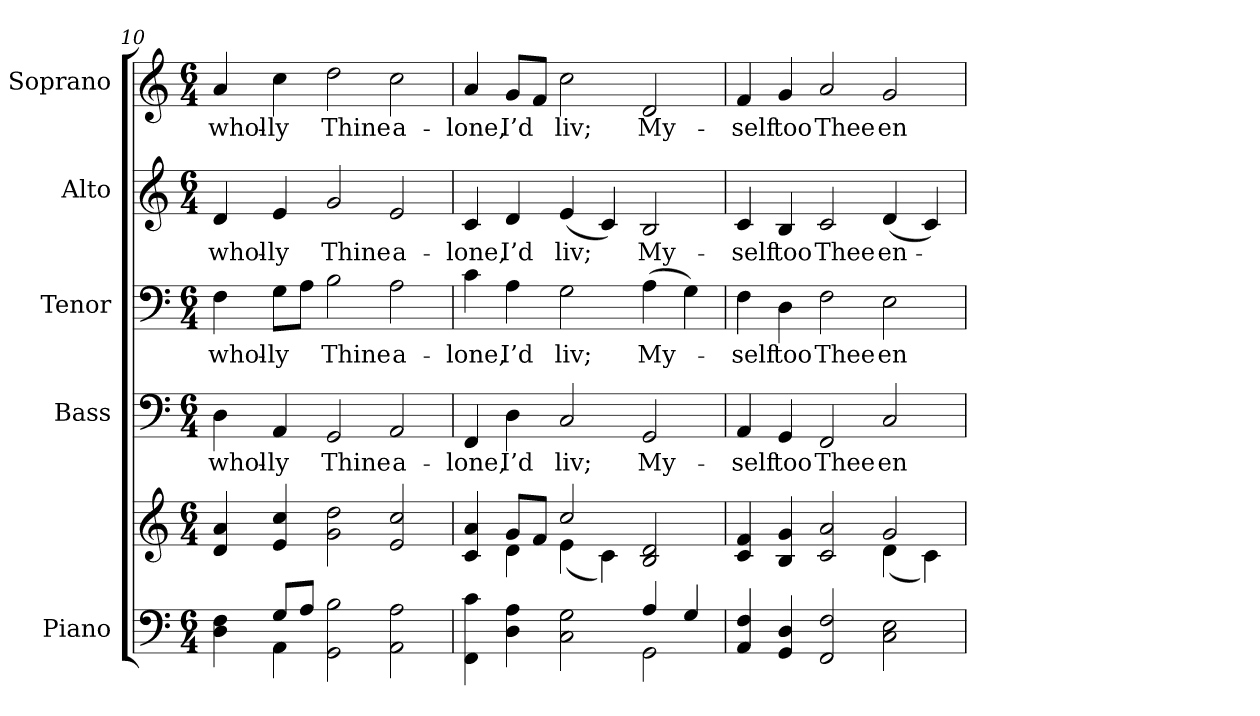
**kern	**kern	**kern	**text	**kern	**text	**kern	**text	**kern	**text
*part5	*part5	*part4	*part4	*part3	*part3	*part2	*part2	*part1	*part1
*staff6	*staff5	*staff4	*staff4	*staff3	*staff3	*staff2	*staff2	*staff1	*staff1
*I"Piano	*	*I"Bass	*	*I"Tenor	*	*I"Alto	*	*I"Soprano	*
*I'Pno.	*	*I'B.	*	*I'T.	*	*I'A.	*	*I'S.	*
!!LO:PB:g=z
*clefF4	*clefG2	*clefF4	*	*clefF4	*	*clefG2	*	*clefG2	*
*k[]	*k[]	*k[]	*	*k[]	*	*k[]	*	*k[]	*
*C:	*C:	*C:	*	*C:	*	*C:	*	*C:	*
*M6/4	*M6/4	*M6/4	*	*M6/4	*	*M6/4	*	*M6/4	*
=10	=10	=10	=10	=10	=10	=10	=10	=10	=10
*^	*	*	*	*	*	*	*	*	*
!	!	!	!	!LO:LY:b:color=#000000	!	!	!	!	!	!
!	!	!	!	!	!	!LO:LY:b:color=#000000	!	!	!	!
!	!	!	!	!	!	!	!	!LO:LY:b:color=#000000	!	!
!	!	!	!	!	!	!	!	!	!	!LO:LY:b:color=#000000
4Di\ 4Fi	4ryy	4di/ 4ai	4Di\	whol-	4Fi\	whol-	4di/	whol-	4ai/	whol-
!	!	!	!	!LO:LY:b:color=#000000	!	!	!	!	!	!
!	!	!	!	!	!	!LO:LY:b:color=#000000	!	!	!	!
!	!	!	!	!	!	!	!	!LO:LY:b:color=#000000	!	!
!	!	!	!	!	!	!	!	!	!	!LO:LY:b:color=#000000
8Gi/L	4AAi\	4ei/ 4cci	4AAi/	-ly	8Gi\L	-ly	4ei/	-ly	4cci\	-ly
8Ai/J	.	.	.	.	8Ai\J	.	.	.	.	.
!	!	!	!	!LO:LY:b:color=#000000	!	!	!	!	!	!
!	!	!	!	!	!	!LO:LY:b:color=#000000	!	!	!	!
!	!	!	!	!	!	!	!	!LO:LY:b:color=#000000	!	!
!	!	!	!	!	!	!	!	!	!	!LO:LY:b:color=#000000
2GGi\ 2Bi	1ryy	2gi\ 2ddi	2GGi/	Thine	2Bi\	Thine	2gi/	Thine	2ddi\	Thine
!	!	!	!	!LO:LY:b:color=#000000	!	!	!	!	!	!
!	!	!	!	!	!	!LO:LY:b:color=#000000	!	!	!	!
!	!	!	!	!	!	!	!	!LO:LY:b:color=#000000	!	!
!	!	!	!	!	!	!	!	!	!	!LO:LY:b:color=#000000
2AAi\ 2Ai	.	2ei/ 2cci	2AAi/	a-	2Ai\	a-	2ei/	a-	2cci\	a-
=11	=11	=11	=11	=11	=11	=11	=11	=11	=11	=11
*	*	*^	*	*	*	*	*	*	*	*
!	!	!	!	!	!LO:LY:b:color=#000000	!	!	!	!	!	!
!	!	!	!	!	!	!	!LO:LY:b:color=#000000	!	!	!	!
!	!	!	!	!	!	!	!	!	!LO:LY:b:color=#000000	!	!
!	!	!	!	!	!	!	!	!	!	!	!LO:LY:b:color=#000000
4FFi\ 4ci	1ryy	4ci/ 4ai	4ryy	4FFi/	-lone,	4ci\	-lone,	4ci/	-lone,	4ai/	-lone,
!	!	!	!	!	!LO:LY:b:color=#000000	!	!	!	!	!	!
!	!	!	!	!	!	!	!LO:LY:b:color=#000000	!	!	!	!
!	!	!	!	!	!	!	!	!	!LO:LY:b:color=#000000	!	!
!	!	!	!	!	!	!	!	!	!	!	!LO:LY:b:color=#000000
4Di\ 4Ai	.	8gi/L	4di\	4Di\	I’d	4Ai\	I’d	4di/	I’d	8gi/L	I’d
.	.	8fi/J	.	.	.	.	.	.	.	8fi/J	.
!	!	!	!	!	!LO:LY:b:color=#000000	!	!	!	!	!	!
!	!	!	!	!	!	!	!LO:LY:b:color=#000000	!	!	!	!
!	!	!	!	!	!	!	!	!	!LO:LY:b:color=#000000	!	!
!	!	!	!	!	!	!	!	!	!	!	!LO:LY:b:color=#000000
2Ci\ 2Gi	.	2cci/	(4ei\	2Ci/	liv;	2Gi\	liv;	(4ei/	liv;	2cci\	liv;
.	.	.	4ci\)	.	.	.	.	4ci/)	.	.	.
!	!	!	!	!	!LO:LY:b:color=#000000	!	!	!	!	!	!
!	!	!	!	!	!	!	!LO:LY:b:color=#000000	!	!	!	!
!	!	!	!	!	!	!	!	!	!LO:LY:b:color=#000000	!	!
!	!	!	!	!	!	!	!	!	!	!	!LO:LY:b:color=#000000
4Ai/	2GGi\	2Bi/ 2di	2ryy	2GGi/	My-	(4Ai\	My-	2Bi/	My-	2di/	My-
4Gi/	.	.	.	.	.	4Gi\)	.	.	.	.	.
*v	*v	*	*	*	*	*	*	*	*	*	*
!!LO:PB:g=z
=12	=12	=12	=12	=12	=12	=12	=12	=12	=12	=12
!	!	!	!	!LO:LY:b:color=#000000	!	!	!	!	!	!
!	!	!	!	!	!	!LO:LY:b:color=#000000	!	!	!	!
!	!	!	!	!	!	!	!	!LO:LY:b:color=#000000	!	!
!	!	!	!	!	!	!	!	!	!	!LO:LY:b:color=#000000
4AAi/ 4Fi	4ci/ 4fi	1ryy	4AAi/	-self	4Fi\	-self	4ci/	-self	4fi/	-self
!	!	!	!	!LO:LY:b:color=#000000	!	!	!	!	!	!
!	!	!	!	!	!	!LO:LY:b:color=#000000	!	!	!	!
!	!	!	!	!	!	!	!	!LO:LY:b:color=#000000	!	!
!	!	!	!	!	!	!	!	!	!	!LO:LY:b:color=#000000
4GGi/ 4Di	4Bi/ 4gi	.	4GGi/	too	4Di\	too	4Bi/	too	4gi/	too
!	!	!	!	!LO:LY:b:color=#000000	!	!	!	!	!	!
!	!	!	!	!	!	!LO:LY:b:color=#000000	!	!	!	!
!	!	!	!	!	!	!	!	!LO:LY:b:color=#000000	!	!
!	!	!	!	!	!	!	!	!	!	!LO:LY:b:color=#000000
2FFi/ 2Fi	2ci/ 2ai	.	2FFi/	Thee	2Fi\	Thee	2ci/	Thee	2ai/	Thee
!	!	!	!	!LO:LY:b:color=#000000	!	!	!	!	!	!
!	!	!	!	!	!	!LO:LY:b:color=#000000	!	!	!	!
!	!	!	!	!	!	!	!	!LO:LY:b:color=#000000	!	!
!	!	!	!	!	!	!	!	!	!	!LO:LY:b:color=#000000
2Ci\ 2Ei	2gi/	(4di\	2Ci/	en-	2Ei\	en-	(4di/	en-	2gi/	en-
.	.	4ci\)	.	.	.	.	4ci/)	.	.	.
*	*v	*v	*	*	*	*	*	*	*	*
=	=	=	=	=	=	=	=	=	=
*-	*-	*-	*-	*-	*-	*-	*-	*-	*-
